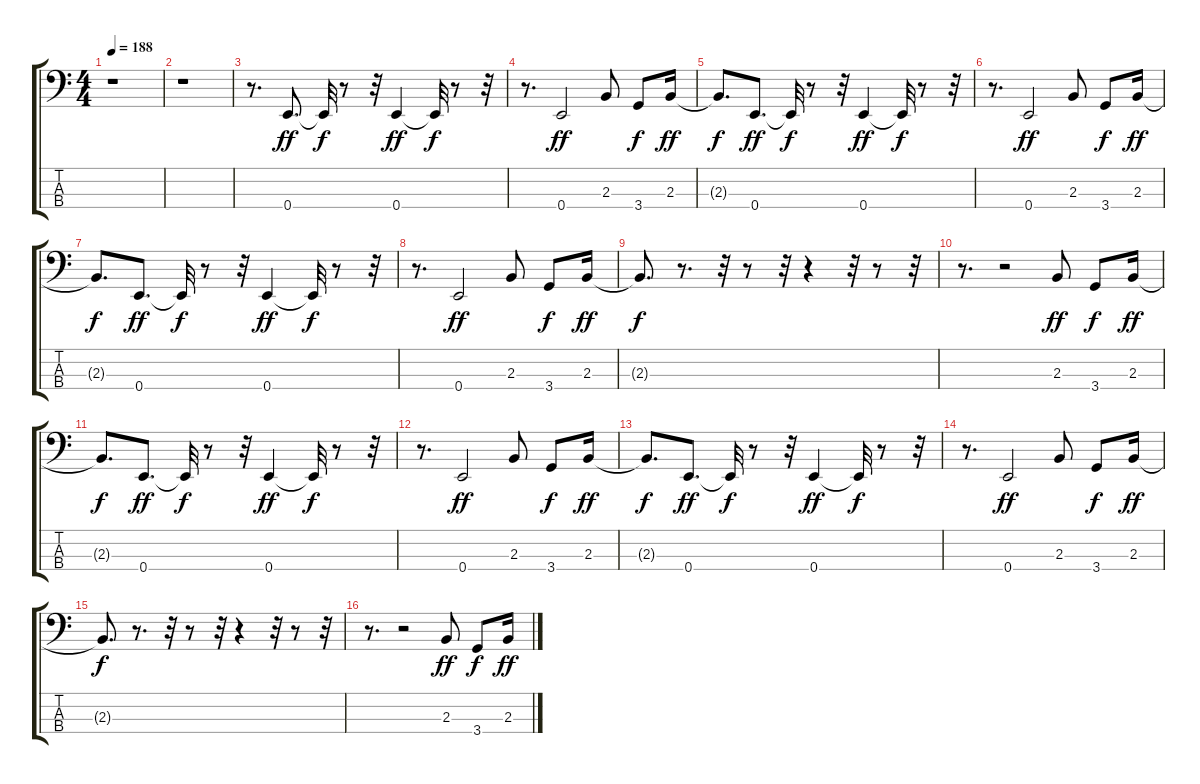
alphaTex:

\track "" {instrument synthbass1}
\staff {score tabs}
\tuning (G2 D2 A1 E1) {hide}
\ts (4 4)
\tempo 188
\clef f4
\ks c
r.1{dy f} |
r.1 |
r.8{d} 0.4.8{d dy ff} 0.4{t}.32{dy f} r.8 r.32 0.4.4{dy ff} 0.4{t}.32{dy f} r.8 r.32 |
r.8{d} 0.4.2{dy ff} 2.3.8 3.4.8{dy f} 2.3.16{dy ff} |
2.3{t}.8{d dy f} 0.4.8{d dy ff} 0.4{t}.32{dy f} r.8 r.32 0.4.4{dy ff} 0.4{t}.32{dy f} r.8 r.32 |
r.8{d} 0.4.2{dy ff} 2.3.8 3.4.8{dy f} 2.3.16{dy ff} |
2.3{t}.8{d dy f} 0.4.8{d dy ff} 0.4{t}.32{dy f} r.8 r.32 0.4.4{dy ff} 0.4{t}.32{dy f} r.8 r.32 |
r.8{d} 0.4.2{dy ff} 2.3.8 3.4.8{dy f} 2.3.16{dy ff} |
2.3{t}.8{d dy f} r.8{d} r.32 r.8 r.32 r.4 r.32 r.8 r.32 |
r.8{d} r.2 2.3.8{dy ff} 3.4.8{dy f} 2.3.16{dy ff} |
2.3{t}.8{d dy f} 0.4.8{d dy ff} 0.4{t}.32{dy f} r.8 r.32 0.4.4{dy ff} 0.4{t}.32{dy f} r.8 r.32 |
r.8{d} 0.4.2{dy ff} 2.3.8 3.4.8{dy f} 2.3.16{dy ff} |
2.3{t}.8{d dy f} 0.4.8{d dy ff} 0.4{t}.32{dy f} r.8 r.32 0.4.4{dy ff} 0.4{t}.32{dy f} r.8 r.32 |
r.8{d} 0.4.2{dy ff} 2.3.8 3.4.8{dy f} 2.3.16{dy ff} |
2.3{t}.8{d dy f} r.8{d} r.32 r.8 r.32 r.4 r.32 r.8 r.32 |
r.8{d} r.2 2.3.8{dy ff} 3.4.8{dy f} 2.3.16{dy ff}
